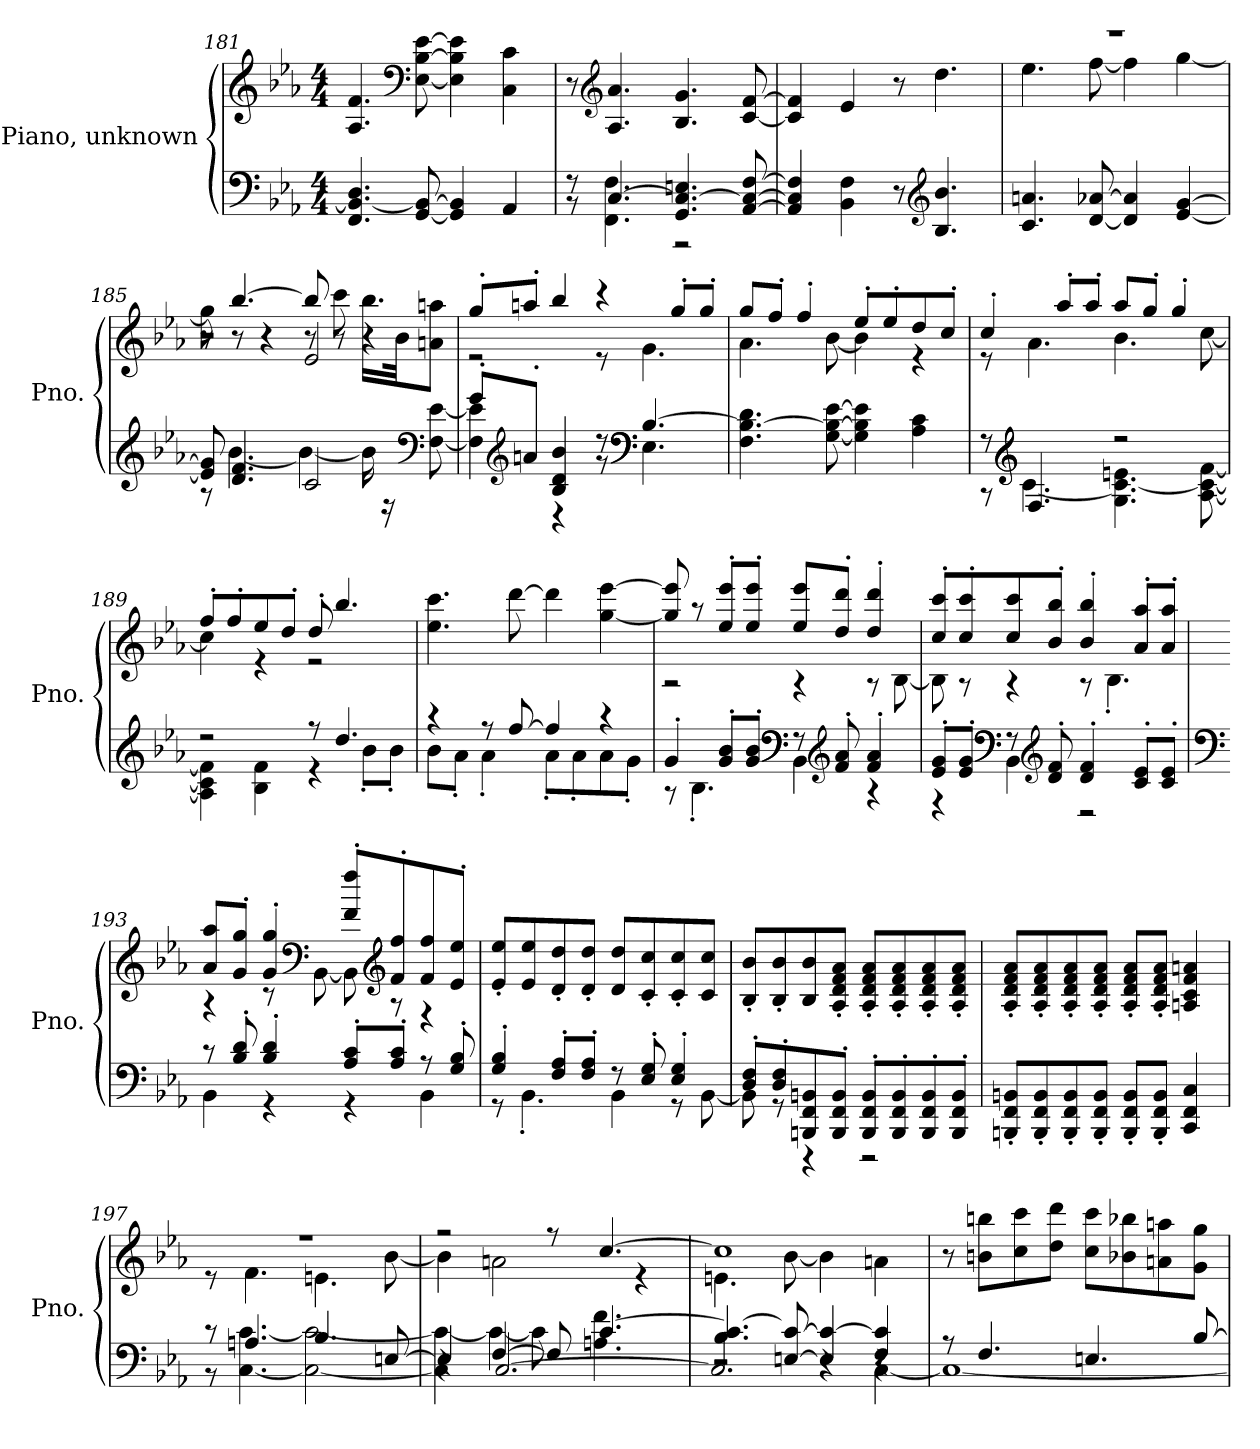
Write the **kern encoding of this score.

**kern	**kern
*part1	*part1
*staff2	*staff1
*I"Piano, unknown	*
*I'Pno.	*
*clefF4	*clefG2
*k[b-e-a-]	*k[b-e-a-]
*M4/4	*M4/4
=181	=181
4.FF/ 4.BB-/_ 4.D/	4.A-/ 4.f/
*	*clefF4
[8GG/ 8BB-/_	[8E-\ [8B-\ [8e-\
4GG/] 4BB-/]	4E-\] 4B-\] 4e-\]
4AA-/	4C\ 4c\
=182	=182
*^	*
8r	8r	8r
*	*	*clefG2
[4.C/	4.FF\ 4.F\	4.A-/ 4.a-/
4.GG/ 4.C/_ 4.En/	2r	4.B-/ 4.g/
[8AA-/ 8C/_ [8F/	.	[8c/ [8f/
*v	*v	*
=183	=183
4AA-/] 4C/] 4F/]	4c/] 4f/]
4BB-\ 4F\	4e-/
8r	8r
*clefG2	*
4.B-/ 4.b-/	4.dd\
=184	=184
*	*^
4.c/ 4.an/	1r	4.ee-\
[8d/ [8a-X/	.	[8ff\
4d/] 4a-/]	.	4ff\]
[4e-/ [4g/	.	[4gg\
!!LO:PB:g=z
=185	=185	=185
*^	*	*^
8e-/] 8g/]	8r	8r	8gg\]	2r
4.d/ 4.f/	[4.b-\	[4.bb-/	8r	.
.	.	.	4r	.
2c/	4b-\_	8bb-/]	8r	2e-/
.	.	8r	8ccc\	.
.	16b-\]	4r	16.bb-\LL	.
.	16r	.	.	.
.	.	.	32b-\JK	.
*clefF4	*	*	*	*
.	[8F\ [8e-\	.	8an\ 8aan\J	.
*	*	*	*v	*v
=186	=186	=186	=186
8g'/L	4F\] 4e-\]	8gg'/L	2r
*clefG2	*	*	*
8an'/J	.	8aan'/J	.
4B-/ 4d/ 4b-/	4r	4bb-/	.
8r	8r	4r	8r
*clefF4	*	*	*
[4.B-/	4.E-\	.	4.g\
.	.	8gg'/L	.
.	.	8gg'/J	.
*v	*v	*	*
=187	=187	=187
4.F\ 4.B-\_ 4.d\	8gg/L	4.a-\
.	8ff'/J	.
.	4ff'/	.
[8G\ 8B-\_ [8e-\	.	[8b-\
4G\] 4B-\] 4e-\]	8ee-'/L	4b-\]
.	8ee-'/	.
4A-\ 4c\	8dd/	4r
.	8cc'/J	.
!!LO:LB:g=z	!!
=188	=188	=188
*^	*	*
8r	8r	4cc'/	8r
*clefG2	*	*	*
4.F/	[4.c\	.	4.a-\
.	.	8aa-'/L	.
.	.	8aa-'/J	.
2r	4.G\ 4.c\_ 4.en\	8aa-/L	4.b-\
.	.	8gg'/J	.
.	.	4gg'/	.
.	[8A-\ 8c\_ [8f\	.	[8cc\
=189	=189	=189	=189
2r	4A-\] 4c\] 4f\]	8ff'/L	4cc\]
.	.	8ff'/	.
.	4B-\ 4f\	8ee-/	4r
.	.	8dd'/J	.
8r	4r	8dd'/	2r
4.dd/	.	4.bb-/	.
.	8b-'\L	.	.
.	8b-'\J	.	.
*	*	*v	*v
=190	=190	=190
4r	8b-\L	4.ee-\ 4.ccc\
.	8a-'\J	.
8r	4a-'\	.
[8ff/	.	[8ddd\
4ff/]	8a-'\L	4ddd\]
.	8a-'\	.
4r	8a-\	[4gg\ [4eee-\
.	8g'\J	.
!!LO:LB:g=z
=191	=191	=191
*	*	*^
4g'/	8r	8gg/] 8eee-/]	2r
.	4.B-'\	8r	.
8g/' 8b-/'L	.	8ee-/' 8eee-/'L	.
8g/' 8b-/'J	.	8ee-/' 8eee-/'J	.
*clefF4	*	*	*
8r	4BB-\	8ee-/ 8eee-/L	4r
*clefG2	*	*	*
8f/' 8a-/'	.	8dd/' 8ddd/'J	.
4f/' 4a-/'	4r	4dd/' 4ddd/'	8r
.	.	.	[8B-\
=192	=192	=192	=192
8e-/' 8g/'L	4r	8cc/' 8ccc/'L	8B-\]
8e-/' 8g/'J	.	8cc/' 8ccc/'	8r
*clefF4	*	*	*
8r	4BB-\	8cc/ 8ccc/	4r
*clefG2	*	*	*
8d/' 8f/'	.	8b-/' 8bb-/'J	.
4d/' 4f/'	2r	4b-/' 4bb-/'	8r
.	.	.	4.B-'\
8c/' 8e-/'L	.	8a-/' 8aa-/'L	.
8c/' 8e-/'J	.	8a-/' 8aa-/'J	.
=193	=193	=193	=193
*clefF4	*	*	*
8r	4BB-\	8a-/ 8aa-/L	4r
8B-/' 8d/'	.	8g/' 8gg/'J	.
4B-/' 4d/'	4r	4g/' 4gg/'	8r
*	*	*clefF4	*
.	.	.	[8BB-\
8A-/' 8c/'L	4r	8f/' 8ff/'L	8BB-\]
*	*	*clefG2	*
8A-/' 8c/'J	.	8f/' 8ff/'	8r
8r	4BB-\	8f/ 8ff/	4r
8G/' 8B-/'	.	8e-/' 8ee-/'J	.
*	*	*v	*v
!!LO:LB:g=z
=194	=194	=194
4G/' 4B-/'	8r	8e-/' 8ee-/'L
.	4.BB-'\	8e-/ 8ee-/
8F/' 8A-/'L	.	8d/' 8dd/'
8F/' 8A-/'J	.	8d/' 8dd/'J
8r	4BB-\	8d/ 8dd/L
8E-/' 8G/'	.	8c/' 8cc/'
4E-/' 4G/'	8r	8c/' 8cc/'
.	[8BB-\	8c/ 8cc/J
=195	=195	=195
8D/' 8F/'L	8BB-\]	8B-/' 8b-/'L
8D/' 8F/'	8r	8B-/' 8b-/'
8BBBn/ 8FF/ 8BBn/	4r	8B-/ 8b-/
8BBB/' 8FF/' 8BB/'J	.	8A-/' 8d/' 8f/' 8a-/'J
8BBB/' 8FF/' 8BB/'L	2r	8A-/' 8d/' 8f/' 8a-/'L
8BBB/' 8FF/' 8BB/'	.	8A-/' 8d/' 8f/' 8a-/'
8BBB/' 8FF/' 8BB/'	.	8A-/' 8d/' 8f/' 8a-/'
8BBB/' 8FF/' 8BB/'J	.	8A-/' 8d/' 8f/' 8a-/'J
*v	*v	*
=196	=196
8BBBn/' 8FF/' 8BBn/'L	8A-/' 8d/' 8f/' 8a-/'L
8BBB/' 8FF/' 8BB/'	8A-/' 8d/' 8f/' 8a-/'
8BBB/' 8FF/' 8BB/'	8A-/' 8d/' 8f/' 8a-/'
8BBB/' 8FF/' 8BB/'J	8A-/' 8d/' 8f/' 8a-/'J
8BBB/' 8FF/' 8BB/'L	8A-/' 8d/' 8f/' 8a-/'L
8BBB/' 8FF/' 8BB/'J	8A-/' 8d/' 8f/' 8a-/'J
4CC/ 4FF/ 4C/	4An/ 4c/ 4f/ 4an/
=197	=197
*^	*^
8r	8r	1r	8r
4.An/	[4.C\ [4.c\	.	4.f\
4.B-/	2C\_ 2c\_	.	4.en\
[8En/	.	.	[8b-\
!!LO:LB:g=z	!!
=198	=198	=198	=198
*	*^	*	*
4E/]	4C\] 4c\_	4r	2r	4b-\]
[4F/	4c\_	[2.C/	.	2an\
8F/]	8c\]	.	8r	.
[4.c/	4.An\ 4.f\	.	[4.cc/	.
.	.	.	.	4r
=199	=199	=199	=199	=199
4.B-/ 4.c/_	2r	2.C/]	1cc]	4.en\
[8En/ 8c/_	.	.	.	[8b-\
4E/] 4c/_	4r	.	.	4b-\]
4F/ 4c/]	[4C\	4r	.	4an\
*	*v	*v	*	*
*	*	*v	*v
=200	=200	=200
8r	1C_	8r
4.F/	.	8bn\ 8bbn\L
.	.	8cc\ 8ccc\
.	.	8dd\ 8ddd\J
4.En/	.	8cc\ 8ccc\L
.	.	8b-X\ 8bb-X\
.	.	8an\ 8aan\
[8B-/	.	8g\ 8gg\J
*v	*v	*
=	=
*-	*-
